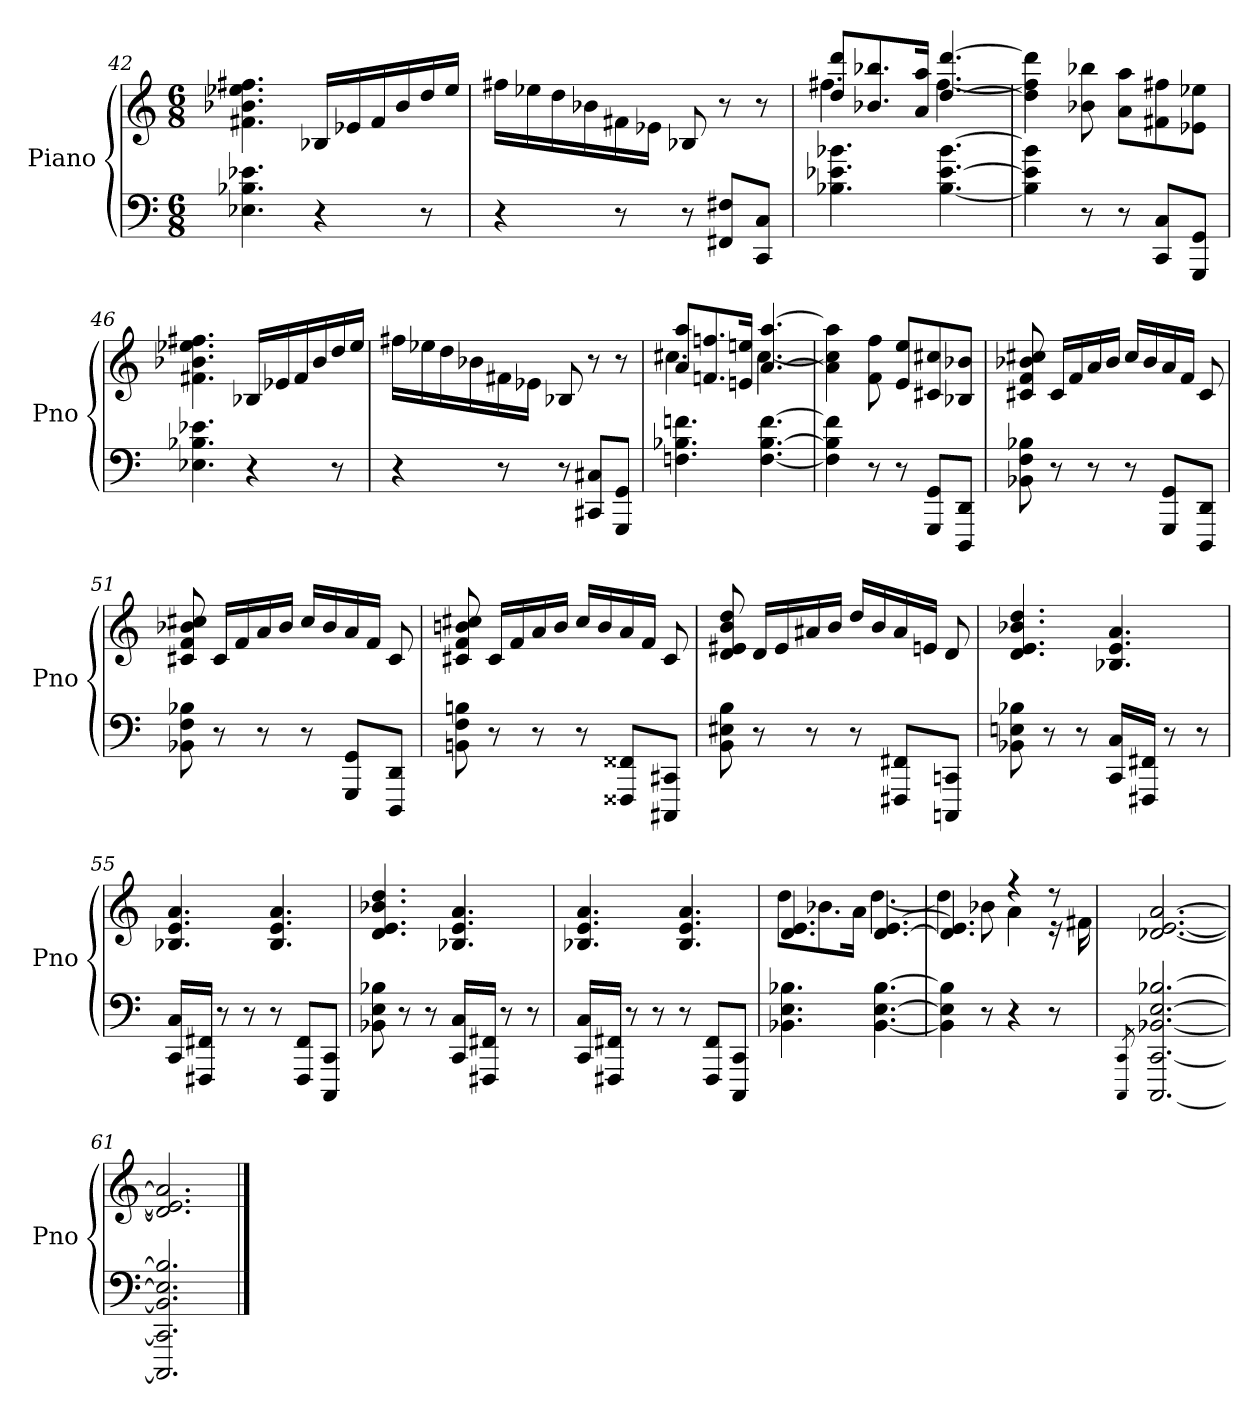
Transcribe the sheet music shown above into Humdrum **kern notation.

**kern	**kern
*part1	*part1
*staff2	*staff1
*I"Piano	*
*I'Pno	*
*clefF4	*clefG2
*k[]	*k[]
*M6/8	*M6/8
=42	=42
4.E-X 4.B-X 4.e-X	4.f#X 4.b-X 4.ee-X 4.ff#X
4r	16B-XLL
.	16e-X
.	16f#
.	16b-
8r	16dd
.	16ee-JJ
=43	=43
4r	16ff#XLL
.	16ee-X
.	16dd
.	16b-X
8r	16f#X
.	16e-XJJ
8r	8B-X
8FF#X 8F#XL	8r
8CC 8CJ	8r
=44	=44
*	*^
4.B-X 4.e-X 4.b-X	8dd 8dddL	4.ff#X
.	8.b-X 8.bb-X	.
.	16a 16aaJk	.
[4.B- [4.e- [4.b-	[4.dd [4.ddd	[4.ff#
*	*v	*v
=45	=45
4B-] 4e-] 4b-]	4dd] 4ff#] 4ddd]
8r	8b-X 8bb-X
8r	8a 8aaL
8CC 8CL	8f#X 8ff#X
8GGG 8GGJ	8e-X 8ee-XJ
=46	=46
4.E-X 4.B-X 4.e-X	4.f#X 4.b-X 4.ee-X 4.ff#X
4r	16B-XLL
.	16e-X
.	16f#
.	16b-
8r	16dd
.	16ee-JJ
=47	=47
4r	16ff#XLL
.	16ee-X
.	16dd
.	16b-X
8r	16f#X
.	16e-XJJ
8r	8B-X
8CC#X 8C#XL	8r
8GGG 8GGJ	8r
=48	=48
*	*^
4.Fn 4.B-X 4.fn	8a 8aaL	4.cc#X
.	8.fn 8.ffn	.
.	16en 16eenJk	.
[4.F [4.B- [4.f	[4.a [4.aa	[4.cc#
*	*v	*v
=49	=49
4F] 4B-] 4f]	4a] 4cc#] 4aa]
8r	8f 8ff
8r	8e 8eeL
8GGG 8GGL	8c#X 8cc#X
8DDD 8DDJ	8B-X 8b-XJ
=50	=50
8BB-X 8F 8B-X	8c#X 8f 8b-X 8cc#X
8r	16c#LL
.	16f
8r	16a
.	16b-JJ
8r	16cc#LL
.	16b-
8GGG 8GGL	16a
.	16fJJ
8DDD 8DDJ	8c#
=51	=51
8BB-X 8F 8B-X	8c#X 8f 8b-X 8cc#X
8r	16c#LL
.	16f
8r	16a
.	16b-JJ
8r	16cc#LL
.	16b-
8GGG 8GGL	16a
.	16fJJ
8DDD 8DDJ	8c#
=52	=52
8BBn 8F 8Bn	8c#X 8f 8bn 8cc#X
8r	16c#LL
.	16f
8r	16a
.	16bJJ
8r	16cc#LL
.	16b
8FFF##X 8FF##XL	16a
.	16fJJ
8CCC#X 8CC#XJ	8c#
=53	=53
8BB 8E#X 8B	8d 8e#X 8b 8dd
8r	16dLL
.	16e#
8r	16a#X
.	16bJJ
8r	16ddLL
.	16b
8FFF#X 8FF#XL	16a#
.	16enJJ
8CCCn 8CCnJ	8d
=54	=54
8BB-X 8En 8B-X	4.d 4.e 4.b-X 4.dd
8r	.
8r	.
16CC 16CLL	4.B-X 4.e 4.a
16FFF#X 16FF#XJJ	.
8r	.
8r	.
=55	=55
16CC 16CLL	4.B-X 4.e 4.a
16FFF#X 16FF#XJJ	.
8r	.
8r	.
8r	4.B- 4.e 4.a
8FFF# 8FF#L	.
8CCC 8CCJ	.
=56	=56
8BB-X 8E 8B-X	4.d 4.e 4.b-X 4.dd
8r	.
8r	.
16CC 16CLL	4.B-X 4.e 4.a
16FFF#X 16FF#XJJ	.
8r	.
8r	.
=57	=57
16CC 16CLL	4.B-X 4.e 4.a
16FFF#X 16FF#XJJ	.
8r	.
8r	.
8r	4.B- 4.e 4.a
8FFF# 8FF#L	.
8CCC 8CCJ	.
=58	=58
*	*^
4.BB-X 4.E 4.B-X	4.d 4.e	8ddL
.	.	8.b-X
.	.	16aJk
[4.BB- [4.E [4.B-	[4.d [4.e	[4.dd
=59	=59	=59
4BB-] 4E] 4B-]	4.d] 4.e]	4dd]
8r	.	8b-X
4r	4r	4a
8r	8r	16r
.	.	16f#X
*	*v	*v
=60	=60
8qCCC 8qCC	.
2.CCC_ 2.CC_ [2.BB-X [2.E [2.B-X	[2.d-X [2.e [2.a
=61	=61
2.CCC] 2.CC] 2.BB-] 2.E] 2.B-]	2.d-] 2.e] 2.a]
==	==
*-	*-
